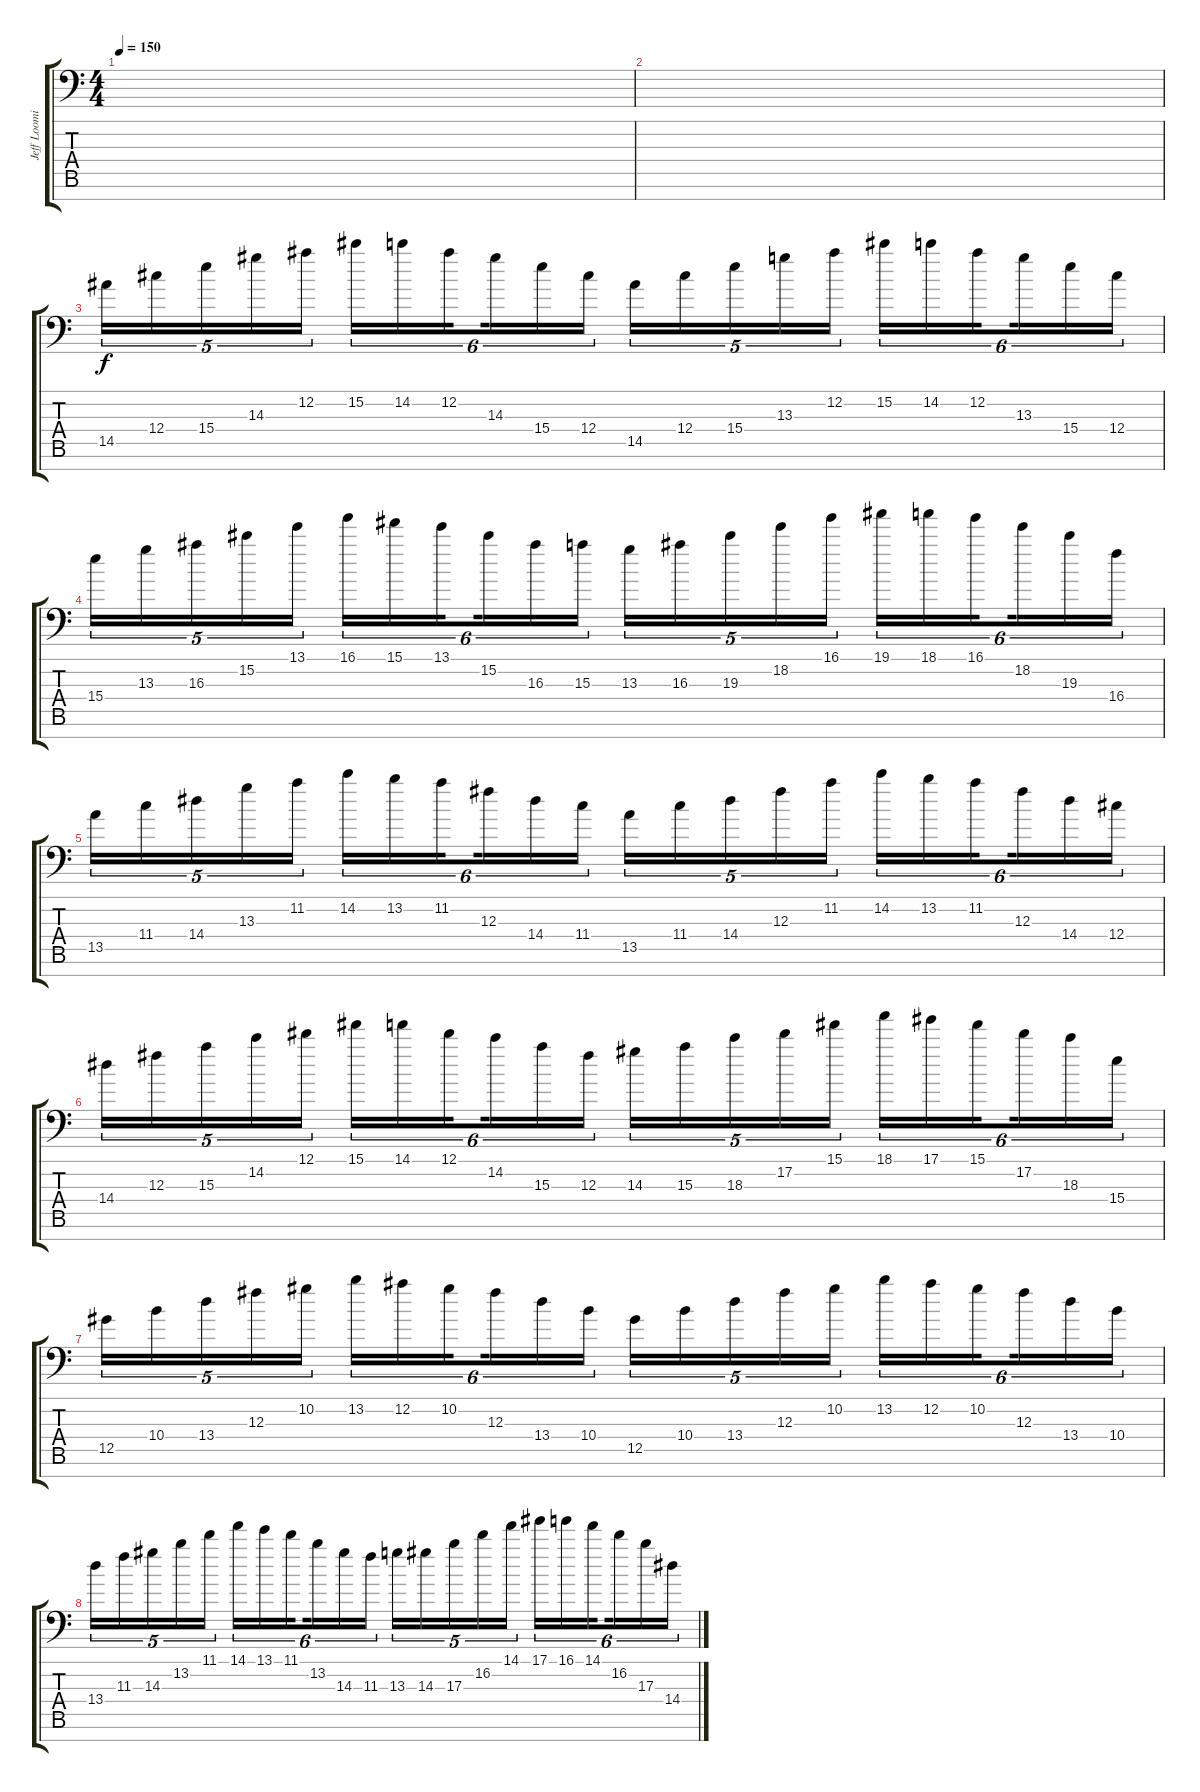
\track ("Jeff Loomis (Accompianment Lead)" "Jeff Loomi") {instrument distortionguitar}
\staff {score tabs}
\tuning (Eb4 Bb3 Gb3 Db3 Ab2 Eb2 Bb1) {hide}
\ts (4 4)
\tempo 150
\clef f4
\ks c
|
|
14.5.16{tu (5 4)} 12.4.16{tu (5 4)} 15.4.16{tu (5 4)} 14.3.16{tu (5 4)} 12.2.16{tu (5 4)} 15.2.16{tu (6 4)} 14.2.16{tu (6 4)} 12.2.16{tu (6 4) beam splitsecondary} 14.3.16{tu (6 4)} 15.4.16{tu (6 4)} 12.4.16{tu (6 4)} 14.5.16{tu (5 4)} 12.4.16{tu (5 4)} 15.4.16{tu (5 4)} 13.3.16{tu (5 4)} 12.2.16{tu (5 4)} 15.2.16{tu (6 4)} 14.2.16{tu (6 4)} 12.2.16{tu (6 4) beam splitsecondary} 13.3.16{tu (6 4)} 15.4.16{tu (6 4)} 12.4.16{tu (6 4)} |
15.4.16{tu (5 4)} 13.3.16{tu (5 4)} 16.3.16{tu (5 4)} 15.2.16{tu (5 4)} 13.1.16{tu (5 4)} 16.1.16{tu (6 4)} 15.1.16{tu (6 4)} 13.1.16{tu (6 4) beam splitsecondary} 15.2.16{tu (6 4)} 16.3.16{tu (6 4)} 15.3.16{tu (6 4)} 13.3.16{tu (5 4)} 16.3.16{tu (5 4)} 19.3.16{tu (5 4)} 18.2.16{tu (5 4)} 16.1.16{tu (5 4)} 19.1.16{tu (6 4)} 18.1.16{tu (6 4)} 16.1.16{tu (6 4) beam splitsecondary} 18.2.16{tu (6 4)} 19.3.16{tu (6 4)} 16.4.16{tu (6 4)} |
13.5.16{tu (5 4)} 11.4.16{tu (5 4)} 14.4.16{tu (5 4)} 13.3.16{tu (5 4)} 11.2.16{tu (5 4)} 14.2.16{tu (6 4)} 13.2.16{tu (6 4)} 11.2.16{tu (6 4) beam splitsecondary} 12.3.16{tu (6 4)} 14.4.16{tu (6 4)} 11.4.16{tu (6 4)} 13.5.16{tu (5 4)} 11.4.16{tu (5 4)} 14.4.16{tu (5 4)} 12.3.16{tu (5 4)} 11.2.16{tu (5 4)} 14.2.16{tu (6 4)} 13.2.16{tu (6 4)} 11.2.16{tu (6 4) beam splitsecondary} 12.3.16{tu (6 4)} 14.4.16{tu (6 4)} 12.4.16{tu (6 4)} |
14.4.16{tu (5 4)} 12.3.16{tu (5 4)} 15.3.16{tu (5 4)} 14.2.16{tu (5 4)} 12.1.16{tu (5 4)} 15.1.16{tu (6 4)} 14.1.16{tu (6 4)} 12.1.16{tu (6 4) beam splitsecondary} 14.2.16{tu (6 4)} 15.3.16{tu (6 4)} 12.3.16{tu (6 4)} 14.3.16{tu (5 4)} 15.3.16{tu (5 4)} 18.3.16{tu (5 4)} 17.2.16{tu (5 4)} 15.1.16{tu (5 4)} 18.1.16{tu (6 4)} 17.1.16{tu (6 4)} 15.1.16{tu (6 4) beam splitsecondary} 17.2.16{tu (6 4)} 18.3.16{tu (6 4)} 15.4.16{tu (6 4)} |
12.5.16{tu (5 4)} 10.4.16{tu (5 4)} 13.4.16{tu (5 4)} 12.3.16{tu (5 4)} 10.2.16{tu (5 4)} 13.2.16{tu (6 4)} 12.2.16{tu (6 4)} 10.2.16{tu (6 4) beam splitsecondary} 12.3.16{tu (6 4)} 13.4.16{tu (6 4)} 10.4.16{tu (6 4)} 12.5.16{tu (5 4)} 10.4.16{tu (5 4)} 13.4.16{tu (5 4)} 12.3.16{tu (5 4)} 10.2.16{tu (5 4)} 13.2.16{tu (6 4)} 12.2.16{tu (6 4)} 10.2.16{tu (6 4) beam splitsecondary} 12.3.16{tu (6 4)} 13.4.16{tu (6 4)} 10.4.16{tu (6 4)} |
13.4.16{tu (5 4)} 11.3.16{tu (5 4)} 14.3.16{tu (5 4)} 13.2.16{tu (5 4)} 11.1.16{tu (5 4)} 14.1.16{tu (6 4)} 13.1.16{tu (6 4)} 11.1.16{tu (6 4) beam splitsecondary} 13.2.16{tu (6 4)} 14.3.16{tu (6 4)} 11.3.16{tu (6 4)} 13.3.16{tu (5 4)} 14.3.16{tu (5 4)} 17.3.16{tu (5 4)} 16.2.16{tu (5 4)} 14.1.16{tu (5 4)} 17.1.16{tu (6 4)} 16.1.16{tu (6 4)} 14.1.16{tu (6 4) beam splitsecondary} 16.2.16{tu (6 4)} 17.3.16{tu (6 4)} 14.4.16{tu (6 4)}
